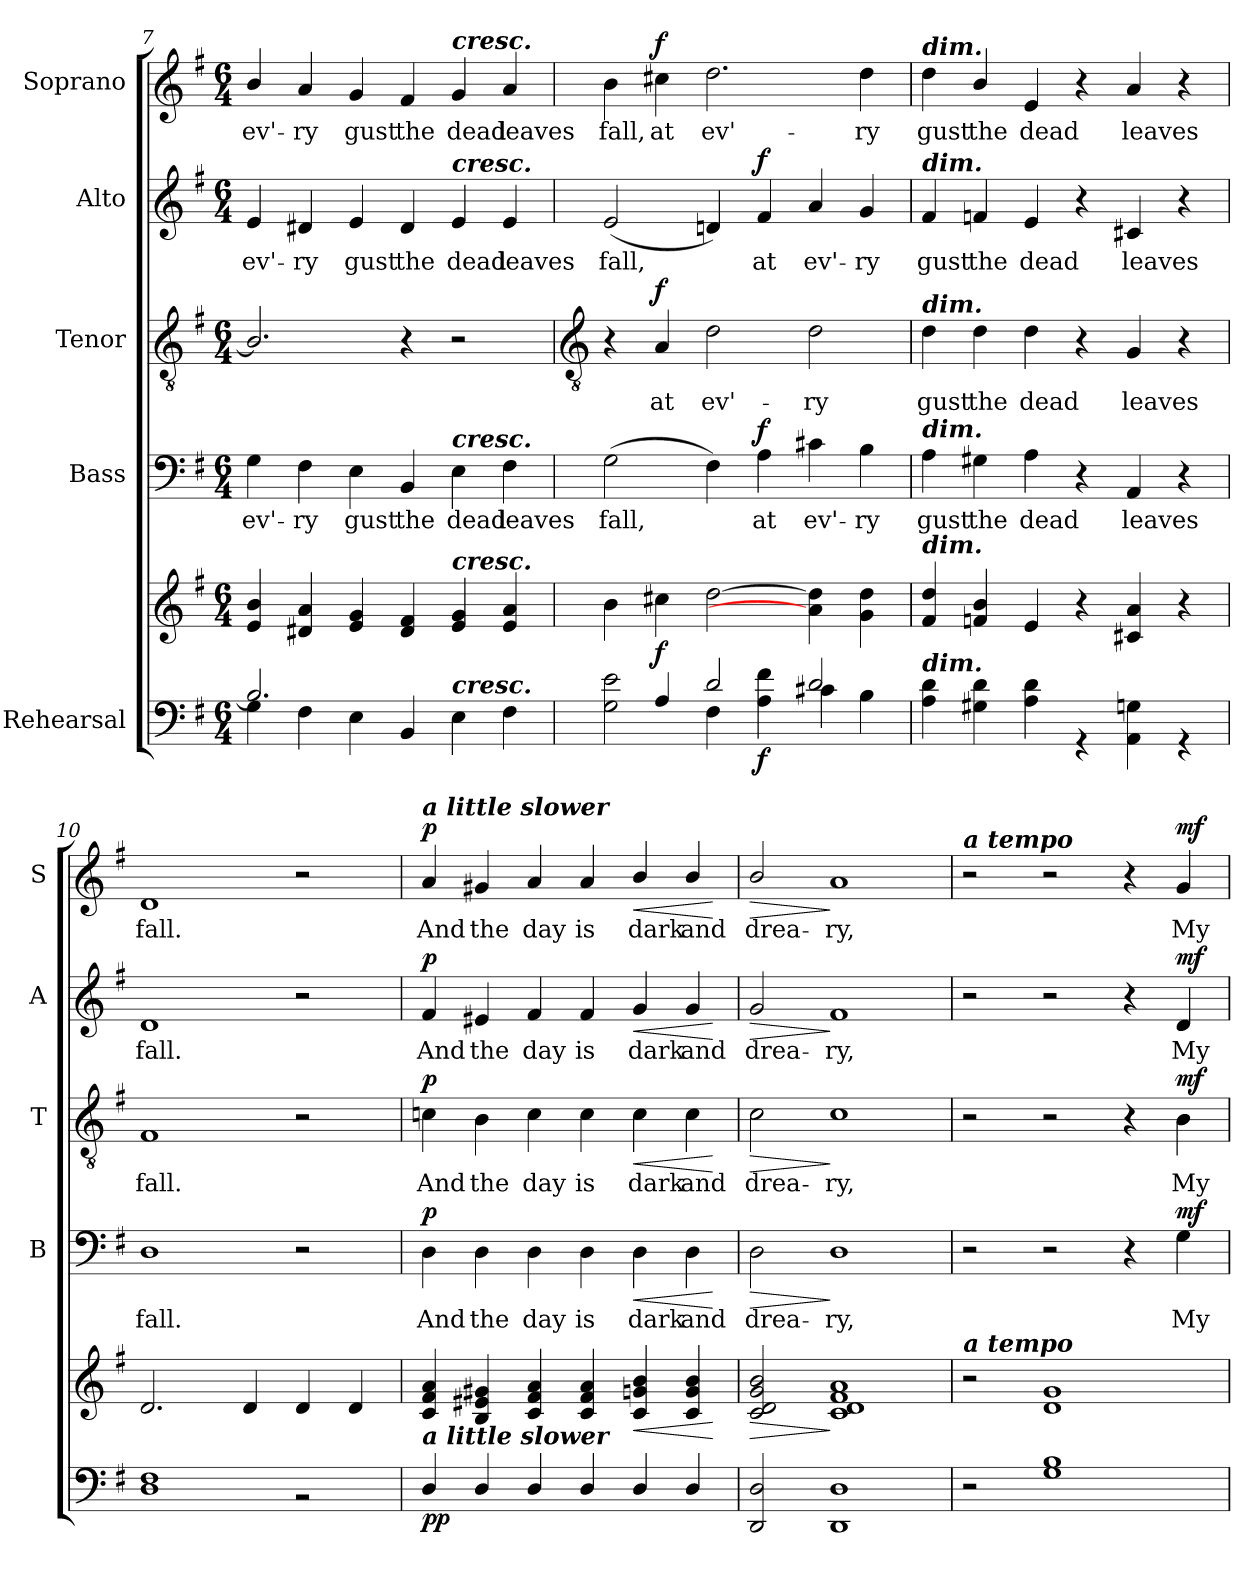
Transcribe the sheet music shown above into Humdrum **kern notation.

**kern	**kern	**dynam	**kern	**text	**dynam	**kern	**text	**dynam	**kern	**text	**dynam	**kern	**text	**dynam
*part5	*part5	*part5	*part4	*part4	*part4	*part3	*part3	*part3	*part2	*part2	*part2	*part1	*part1	*part1
*staff6	*staff5	*staff5/6	*staff4	*staff4	*staff4	*staff3	*staff3	*staff3	*staff2	*staff2	*staff2	*staff1	*staff1	*staff1
*I"Rehearsal	*	*	*I"Bass	*	*	*I"Tenor	*	*	*I"Alto	*	*	*I"Soprano	*	*
*	*	*	*I'B	*	*	*I'T	*	*	*I'A	*	*	*I'S	*	*
*clefF4	*clefG2	*	*clefF4	*	*	*clefGv2	*	*	*clefG2	*	*	*clefG2	*	*
*k[f#]	*k[f#]	*	*k[f#]	*	*	*k[f#]	*	*	*k[f#]	*	*	*k[f#]	*	*
*G:	*G:	*	*G:	*	*	*G:	*	*	*G:	*	*	*G:	*	*
*M6/4	*M6/4	*	*M6/4	*	*	*M6/4	*	*	*M6/4	*	*	*M6/4	*	*
=7	=7	=7	=7	=7	=7	=7	=7	=7	=7	=7	=7	=7	=7	=7
*^	*	*	*	*	*	*	*	*	*	*	*	*	*	*
!	!	!	!	!	!LO:LY:b	!	!	!	!	!	!LO:LY:b	!	!	!LO:LY:b	!
2.B/]	4G	4e/ 4b/	.	4G	ev'-	.	2.B/]	.	.	4e	ev'-	.	4b/	ev'-	.
!	!	!	!	!	!LO:LY:b	!	!	!	!	!	!LO:LY:b	!	!	!LO:LY:b	!
.	4F#	4d#X 4a	.	4F#	-ry	.	.	.	.	4d#X	-ry	.	4a	-ry	.
!	!	!	!	!	!LO:LY:b	!	!	!	!	!	!LO:LY:b	!	!	!LO:LY:b	!
.	4E	4e 4g	.	4E	gust	.	.	.	.	4e	gust	.	4g	gust	.
!	!	!	!	!	!LO:LY:b	!	!	!	!	!	!LO:LY:b	!	!	!LO:LY:b	!
2.ryy	4BB	4d# 4f#	.	4BB	the	.	4r	.	.	4d#	the	.	4f#	the	.
!	!	!	!	!	!	!	!	!	!	!	!	!	!LO:TX:a:Bi:t=cresc.	!	!
!	!	!	!	!	!	!	!	!	!	!LO:TX:a:Bi:t=cresc.	!	!	!	!	!
!	!	!	!	!LO:TX:a:Bi:t=cresc.	!	!	!	!	!	!	!	!	!	!	!
!	!	!LO:TX:a:Bi:t=cresc.	!	!	!	!	!	!	!	!	!	!	!	!	!
!	!LO:TX:a:Bi:t=cresc.	!	!	!	!	!	!	!	!	!	!	!	!	!	!
!	!	!	!	!	!LO:LY:b	!	!	!	!	!	!LO:LY:b	!	!	!LO:LY:b	!
.	4E	4e 4g	.	4E	dead	.	2r	.	.	4e	dead	.	4g	dead	.
!	!	!	!	!	!LO:LY:b	!	!	!	!	!	!LO:LY:b	!	!	!LO:LY:b	!
.	4F#	4e 4a	.	4F#	leaves	.	.	.	.	4e	leaves	.	4a	leaves	.
!!LO:LB:g=z
=8	=8	=8	=8	=8	=8	=8	=8	=8	=8	=8	=8	=8	=8	=8	=8
*	*	*	*	*	*	*	*clefGv2	*	*	*	*	*	*	*	*
!	!	!	!	!	!LO:LY:b	!	!	!	!	!	!LO:LY:b	!	!	!LO:LY:b	!
4ryy	2G 2e	4b	.	(>2G	fall,	.	4r	.	.	(<2e	fall,	.	4b	fall,	.
!	!	!	!LO:DY:b	!	!	!	!	!LO:LY:b	!LO:DY:b	!	!	!	!	!LO:LY:b	!LO:DY:b
4A/	.	4cc#X	f	.	.	.	4A	at	f	.	.	.	4cc#X	at	f
!	!	!	!	!	!	!	!	!LO:LY:b	!	!	!	!	!	!LO:LY:b	!
2d/	4F#	[2dd	.	4F#)	.	.	2d	ev'-	.	4dn)	.	.	2.dd	ev'-	.
!	!	!	!LO:DY:b=2	!	!LO:LY:b	!LO:DY:b	!	!	!	!	!LO:LY:b	!LO:DY:b	!	!	!
.	4A 4f#	.	f	4A	at	f	.	.	.	4f#	at	f	.	.	.
!	!	!	!	!	!LO:LY:b	!	!	!LO:LY:b	!	!	!LO:LY:b	!	!	!	!
2d/	4c#X	4a] 4dd]	.	4c#X	ev'-	.	2d	-ry	.	4a	ev'-	.	.	.	.
!	!	!	!	!	!LO:LY:b	!	!	!	!	!	!LO:LY:b	!	!	!LO:LY:b	!
.	4B	4g 4dd	.	4B	-ry	.	.	.	.	4g	-ry	.	4dd	-ry	.
=9	=9	=9	=9	=9	=9	=9	=9	=9	=9	=9	=9	=9	=9	=9	=9
!	!	!	!	!	!	!	!	!	!	!	!	!	!LO:TX:a:Bi:t=dim.	!	!
!	!	!	!	!	!	!	!	!	!	!LO:TX:a:Bi:t=dim.	!	!	!	!	!
!	!	!	!	!	!	!	!LO:TX:a:Bi:t=dim.	!	!	!	!	!	!	!	!
!	!	!	!	!LO:TX:a:Bi:t=dim.	!	!	!	!	!	!	!	!	!	!	!
!	!	!LO:TX:a:Bi:t=dim.	!	!	!	!	!	!	!	!	!	!	!	!	!
!LO:TX:a:Bi:t=dim.	!	!	!	!	!	!	!	!	!	!	!	!	!	!	!
!LO:N:vis=1	!	!	!	!	!LO:LY:b	!	!	!LO:LY:b	!	!	!LO:LY:b	!	!	!LO:LY:b	!
1.ryy	4A 4d	4f# 4dd	.	4A	gust	.	4d	gust	.	4f#	gust	.	4dd	gust	.
!	!	!	!	!	!LO:LY:b	!	!	!LO:LY:b	!	!	!LO:LY:b	!	!	!LO:LY:b	!
.	4G#X 4d	4fn/ 4b/	.	4G#X	the	.	4d	the	.	4fn	the	.	4b/	the	.
!	!	!	!	!	!LO:LY:b	!	!	!LO:LY:b	!	!	!LO:LY:b	!	!	!LO:LY:b	!
.	4A 4d	4e	.	4A	dead	.	4d	dead	.	4e	dead	.	4e	dead	.
.	4r	4r	.	4r	.	.	4r	.	.	4r	.	.	4r	.	.
!	!	!	!	!	!LO:LY:b	!	!	!LO:LY:b	!	!	!LO:LY:b	!	!	!LO:LY:b	!
.	4AA 4Gn	4c#X 4a	.	4AA	leaves	.	4G	leaves	.	4c#X	leaves	.	4a	leaves	.
.	4r	4r	.	4r	.	.	4r	.	.	4r	.	.	4r	.	.
=10	=10	=10	=10	=10	=10	=10	=10	=10	=10	=10	=10	=10	=10	=10	=10
!LO:N:vis=1	!	!	!	!	!LO:LY:b	!	!	!LO:LY:b	!	!	!LO:LY:b	!	!	!LO:LY:b	!
1.ryy	1D 1F#	2.d	.	1D	fall.	.	1F#	fall.	.	1d	fall.	.	1d	fall.	.
.	.	4d	.	.	.	.	.	.	.	.	.	.	.	.	.
.	2r	4d	.	2r	.	.	2r	.	.	2r	.	.	2r	.	.
.	.	4d	.	.	.	.	.	.	.	.	.	.	.	.	.
*v	*v	*	*	*	*	*	*	*	*	*	*	*	*	*	*
=11	=11	=11	=11	=11	=11	=11	=11	=11	=11	=11	=11	=11	=11	=11
!	!	!	!	!	!	!	!	!	!	!	!	!LO:TX:a:Bi:t=a little slower	!	!
!	!LO:TX:b:Bi:t=a little slower	!	!	!	!	!	!	!	!	!	!	!	!	!
!	!	!LO:DY:b=2	!	!LO:LY:b	!	!	!LO:LY:b	!	!	!LO:LY:b	!	!	!LO:LY:b	!
!	!	!LO:DY:n=1:b	!	!	!LO:DY:b	!	!	!LO:DY:b	!	!	!LO:DY:b	!	!	!LO:DY:b
4D/	4c 4f# 4a	p p	4D	And	p	4cn	And	p	4f#	And	p	4a	And	p
!	!	!	!	!LO:LY:b	!	!	!LO:LY:b	!	!	!LO:LY:b	!	!	!LO:LY:b	!
4D/	4B 4e#X 4g#X	.	4D	the	.	4B	the	.	4e#X	the	.	4g#X	the	.
!	!	!	!	!LO:LY:b	!	!	!LO:LY:b	!	!	!LO:LY:b	!	!	!LO:LY:b	!
4D/	4c 4f# 4a	.	4D	day	.	4c	day	.	4f#	day	.	4a	day	.
!	!	!	!	!LO:LY:b	!	!	!LO:LY:b	!	!	!LO:LY:b	!	!	!LO:LY:b	!
4D/	4c 4f# 4a	.	4D	is	.	4c	is	.	4f#	is	.	4a	is	.
!	!	!LO:HP:b	!	!LO:LY:b	!LO:HP:b	!	!LO:LY:b	!LO:HP:b	!	!LO:LY:b	!LO:HP:b	!	!LO:LY:b	!LO:HP:b
4D/	4c/ 4gn/ 4b/	<	4D	dark	<	4c\	dark	<	4g/	dark	<	4b/	dark	<
!	!	!	!	!LO:LY:b	!	!	!LO:LY:b	!	!	!LO:LY:b	!	!	!LO:LY:b	!
4D/	4c/ 4g/ 4b/	.	4D	and	.	4c\	and	.	4g/	and	.	4b/	and	.
.	.	[	.	.	[	.	.	[	.	.	[	.	.	[
=12	=12	=12	=12	=12	=12	=12	=12	=12	=12	=12	=12	=12	=12	=12
!	!	!LO:HP:b	!	!LO:LY:b	!LO:HP:b	!	!LO:LY:b	!LO:HP:b	!	!LO:LY:b	!LO:HP:b	!	!LO:LY:b	!LO:HP:b
2DD 2D	2c/ 2d/ 2g/ 2b/	>	2D	drea-	>	2c\	drea-	>	2g/	drea-	>	2b/	drea-	>
!	!	!	!	!LO:LY:b	!	!	!LO:LY:b	!	!	!LO:LY:b	!	!	!LO:LY:b	!
1DD 1D	1c 1d 1f# 1a	]	1D	-ry,	]	1c	-ry,	]	1f#	-ry,	]	1a	-ry,	]
=13	=13	=13	=13	=13	=13	=13	=13	=13	=13	=13	=13	=13	=13	=13
!	!	!	!	!	!	!	!	!	!	!	!	!LO:TX:a:Bi:t=a tempo	!	!
!	!LO:TX:a:Bi:t=a tempo	!	!	!	!	!	!	!	!	!	!	!	!	!
2r	2r	.	2r	.	.	2r	.	.	2r	.	.	2r	.	.
!	!	!LO:DY:b=2	!	!	!	!	!	!	!	!	!	!	!	!
!	!	!LO:DY:n=1:b	!	!	!	!	!	!	!	!	!	!	!	!
1G 1B	1d 1g	mf mf	2r	.	.	2r	.	.	2r	.	.	2r	.	.
.	.	.	4r	.	.	4r	.	.	4r	.	.	4r	.	.
!	!	!	!	!LO:LY:b	!LO:DY:b	!	!LO:LY:b	!LO:DY:b	!	!LO:LY:b	!LO:DY:b	!	!LO:LY:b	!LO:DY:b
.	.	.	4G	My	mf	4B	My	mf	4d	My	mf	4g	My	mf
=	=	=	=	=	=	=	=	=	=	=	=	=	=	=
*-	*-	*-	*-	*-	*-	*-	*-	*-	*-	*-	*-	*-	*-	*-
